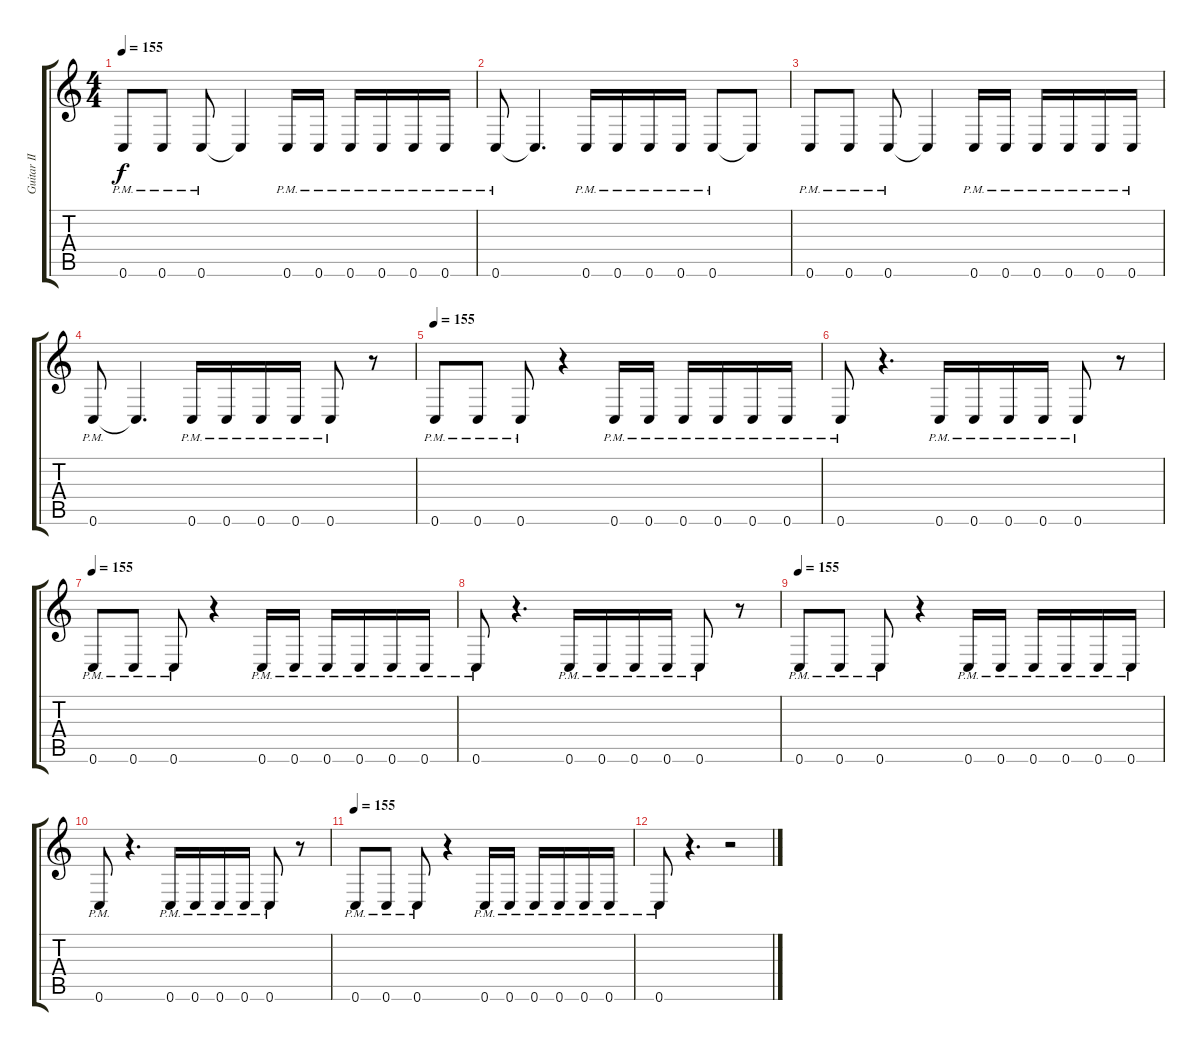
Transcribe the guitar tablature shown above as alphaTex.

\track ("Guitar II" "Guitar II") {instrument overdrivenguitar}
\staff {score tabs}
\tuning (D4 A3 F3 C3 G2 C2) {hide}
\ts (4 4)
\tempo 155
\clef g2
\ks c
0.6{pm}.8{dy f} 0.6{pm}.8 0.6{pm}.8 0.6{t}.4 0.6{pm}.16 0.6{pm}.16 0.6{pm}.16 0.6{pm}.16 0.6{pm}.16 0.6{pm}.16 |
0.6{pm}.8 0.6{t}.4{d} 0.6{pm}.16 0.6{pm}.16 0.6{pm}.16 0.6{pm}.16 0.6{pm}.8 0.6{t}.8 |
0.6{pm}.8 0.6{pm}.8 0.6{pm}.8 0.6{t}.4 0.6{pm}.16 0.6{pm}.16 0.6{pm}.16 0.6{pm}.16 0.6{pm}.16 0.6{pm}.16 |
0.6{pm}.8 0.6{t}.4{d} 0.6{pm}.16 0.6{pm}.16 0.6{pm}.16 0.6{pm}.16 0.6{pm}.8 r.8 |
\tempo 155
0.6{pm}.8 0.6{pm}.8 0.6{pm}.8 r.4 0.6{pm}.16 0.6{pm}.16 0.6{pm}.16 0.6{pm}.16 0.6{pm}.16 0.6{pm}.16 |
0.6{pm}.8 r.4{d} 0.6{pm}.16 0.6{pm}.16 0.6{pm}.16 0.6{pm}.16 0.6{pm}.8 r.8 |
\tempo 155
0.6{pm}.8 0.6{pm}.8 0.6{pm}.8 r.4 0.6{pm}.16 0.6{pm}.16 0.6{pm}.16 0.6{pm}.16 0.6{pm}.16 0.6{pm}.16 |
0.6{pm}.8 r.4{d} 0.6{pm}.16 0.6{pm}.16 0.6{pm}.16 0.6{pm}.16 0.6{pm}.8 r.8 |
\tempo 155
0.6{pm}.8 0.6{pm}.8 0.6{pm}.8 r.4 0.6{pm}.16 0.6{pm}.16 0.6{pm}.16 0.6{pm}.16 0.6{pm}.16 0.6{pm}.16 |
0.6{pm}.8 r.4{d} 0.6{pm}.16 0.6{pm}.16 0.6{pm}.16 0.6{pm}.16 0.6{pm}.8 r.8 |
\tempo 155
0.6{pm}.8 0.6{pm}.8 0.6{pm}.8 r.4 0.6{pm}.16 0.6{pm}.16 0.6{pm}.16 0.6{pm}.16 0.6{pm}.16 0.6{pm}.16 |
0.6{pm}.8 r.4{d} r.2
